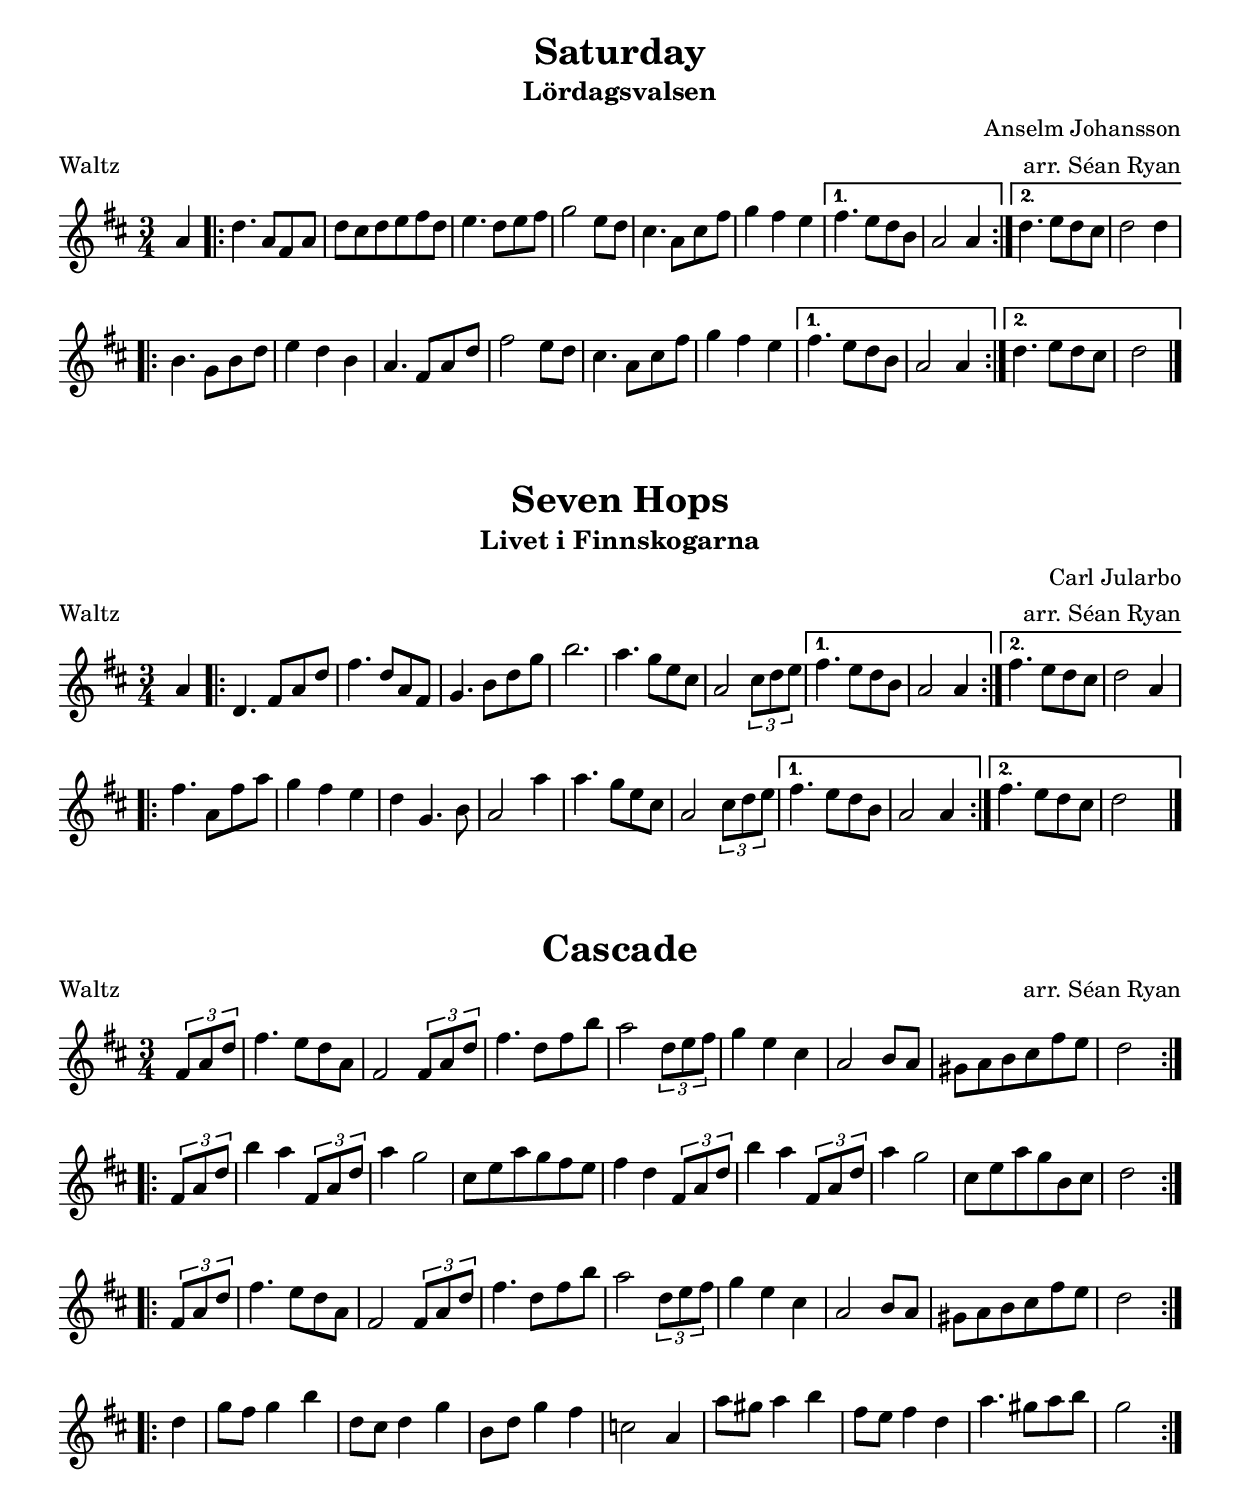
\version "2.24.0"

\include "../common.ly"

\version "2.24.0"

\include "../common.ly"

\score {

  \relative c'' {
    \key d \major
    \time 3/4

    \partial 4 a4 |
    \repeat volta 2 {
      d4. a8 fis a |
      d8 cis d e fis d |
      e4. d8 e fis |
      g2 e8 d |
      cis4. a8 cis fis |
      g4 fis e |

      \alternative {
        { fis4. e8 d b | a2 a4 | }
        { d4. e8 d cis | d2 d4 | }
      }
    }
    \break

    \repeat volta 2 {
      b4. g8 b d |
      e4 d b |
      a4. fis8 a d |
      fis2 e8 d |
      cis4. a8 cis fis |
      g4 fis e |

      \alternative {
        { fis4. e8 d b | a2 a4 | }
        { d4. e8 d cis | d2 | }
      }
    }
    \fine
  }

  \header {
    title = "Saturday"
    subtitle = "Lördagsvalsen"
    meter = "Waltz"
    composer = "Anselm Johansson"
    arranger = "arr. Séan Ryan"
  }
}

\version "2.24.0"

\include "../common.ly"

\score {
  \relative c'' {
    \key d \major
    \time 3/4

    \partial 4 a4
    \repeat volta 2 {
      d,4. fis8 a d |
      fis4. d8 a fis |
      g4. b8 d g |
      b2. |
      a4. g8 e cis |
      a2 \three { cis8 d e } |

      \alternative {
        { fis4. e8 d b | a2 a4 | }
        { fis'4. e8 d cis | d2 a4 | }
      }
    }
    \break

    \repeat volta 2 {
      fis'4. a,8 fis' a |
      g4 fis e |
      d4 g,4. b8 |
      a2 a'4 |
      a4. g8 e cis |
      a2 \three { cis8 d e } |

      \alternative {
        { fis4. e8 d b | a2 a4 | }
        { fis'4. e8 d cis | d2 s4 | }
      }
    }
    \fine
  }

  \header {
    title = "Seven Hops"
    subtitle = "Livet i Finnskogarna"
    meter = "Waltz"
    composer = "Carl Jularbo"
    arranger = "arr. Séan Ryan"
  }
}

\version "2.24.0"

\include "../common.ly"

\score {
  % Play AABBAACC
  \relative c'' {
    \key d \major
    \time 3/4

    \repeat volta 2 {
      \partial 4 \three { fis,8 a d } |
      fis4. e8 d a |
      fis2 \three { fis8 a d } |
      fis4. d8 fis b |
      a2 \three { d,8 e fis } |
      g4 e cis |
      a2 b8 a |
      gis8 a b cis fis e |
      d2
    }
    \break

    \repeat volta 2 {
      \three { fis,8 a d } |
      b'4 a \three { fis,8 a d } |
      a'4 g2 |
      cis,8 e a g fis e |
      fis4 d \three { fis,8 a d } |
      b'4 a \three { fis,8 a d } |
      a'4 g2 |
      cis,8 e a g b, cis |
      d2
    }
    \break

    \repeat volta 2 {
      \three { fis,8 a d } |
      fis4. e8 d a |
      fis2 \three { fis8 a d } |
      fis4. d8 fis b |
      a2 \three { d,8 e fis } |
      g4 e cis |
      a2 b8 a |
      gis8 a b cis fis e |
      d2
    }
    \break

    \repeat volta 2 {
      d4 |
      g8 fis g4 b |
      d,8 cis d4 g |
      b,8 d g4 fis |
      c2 a4 |
      a'8 gis a4 b |
      fis8 e fis4 d |
      a'4. gis8 a b |
      g2
    }
    \fine
  }

  \header {
    title = "Cascade"
    meter = "Waltz"
    arranger = "arr. Séan Ryan"
  }
}

